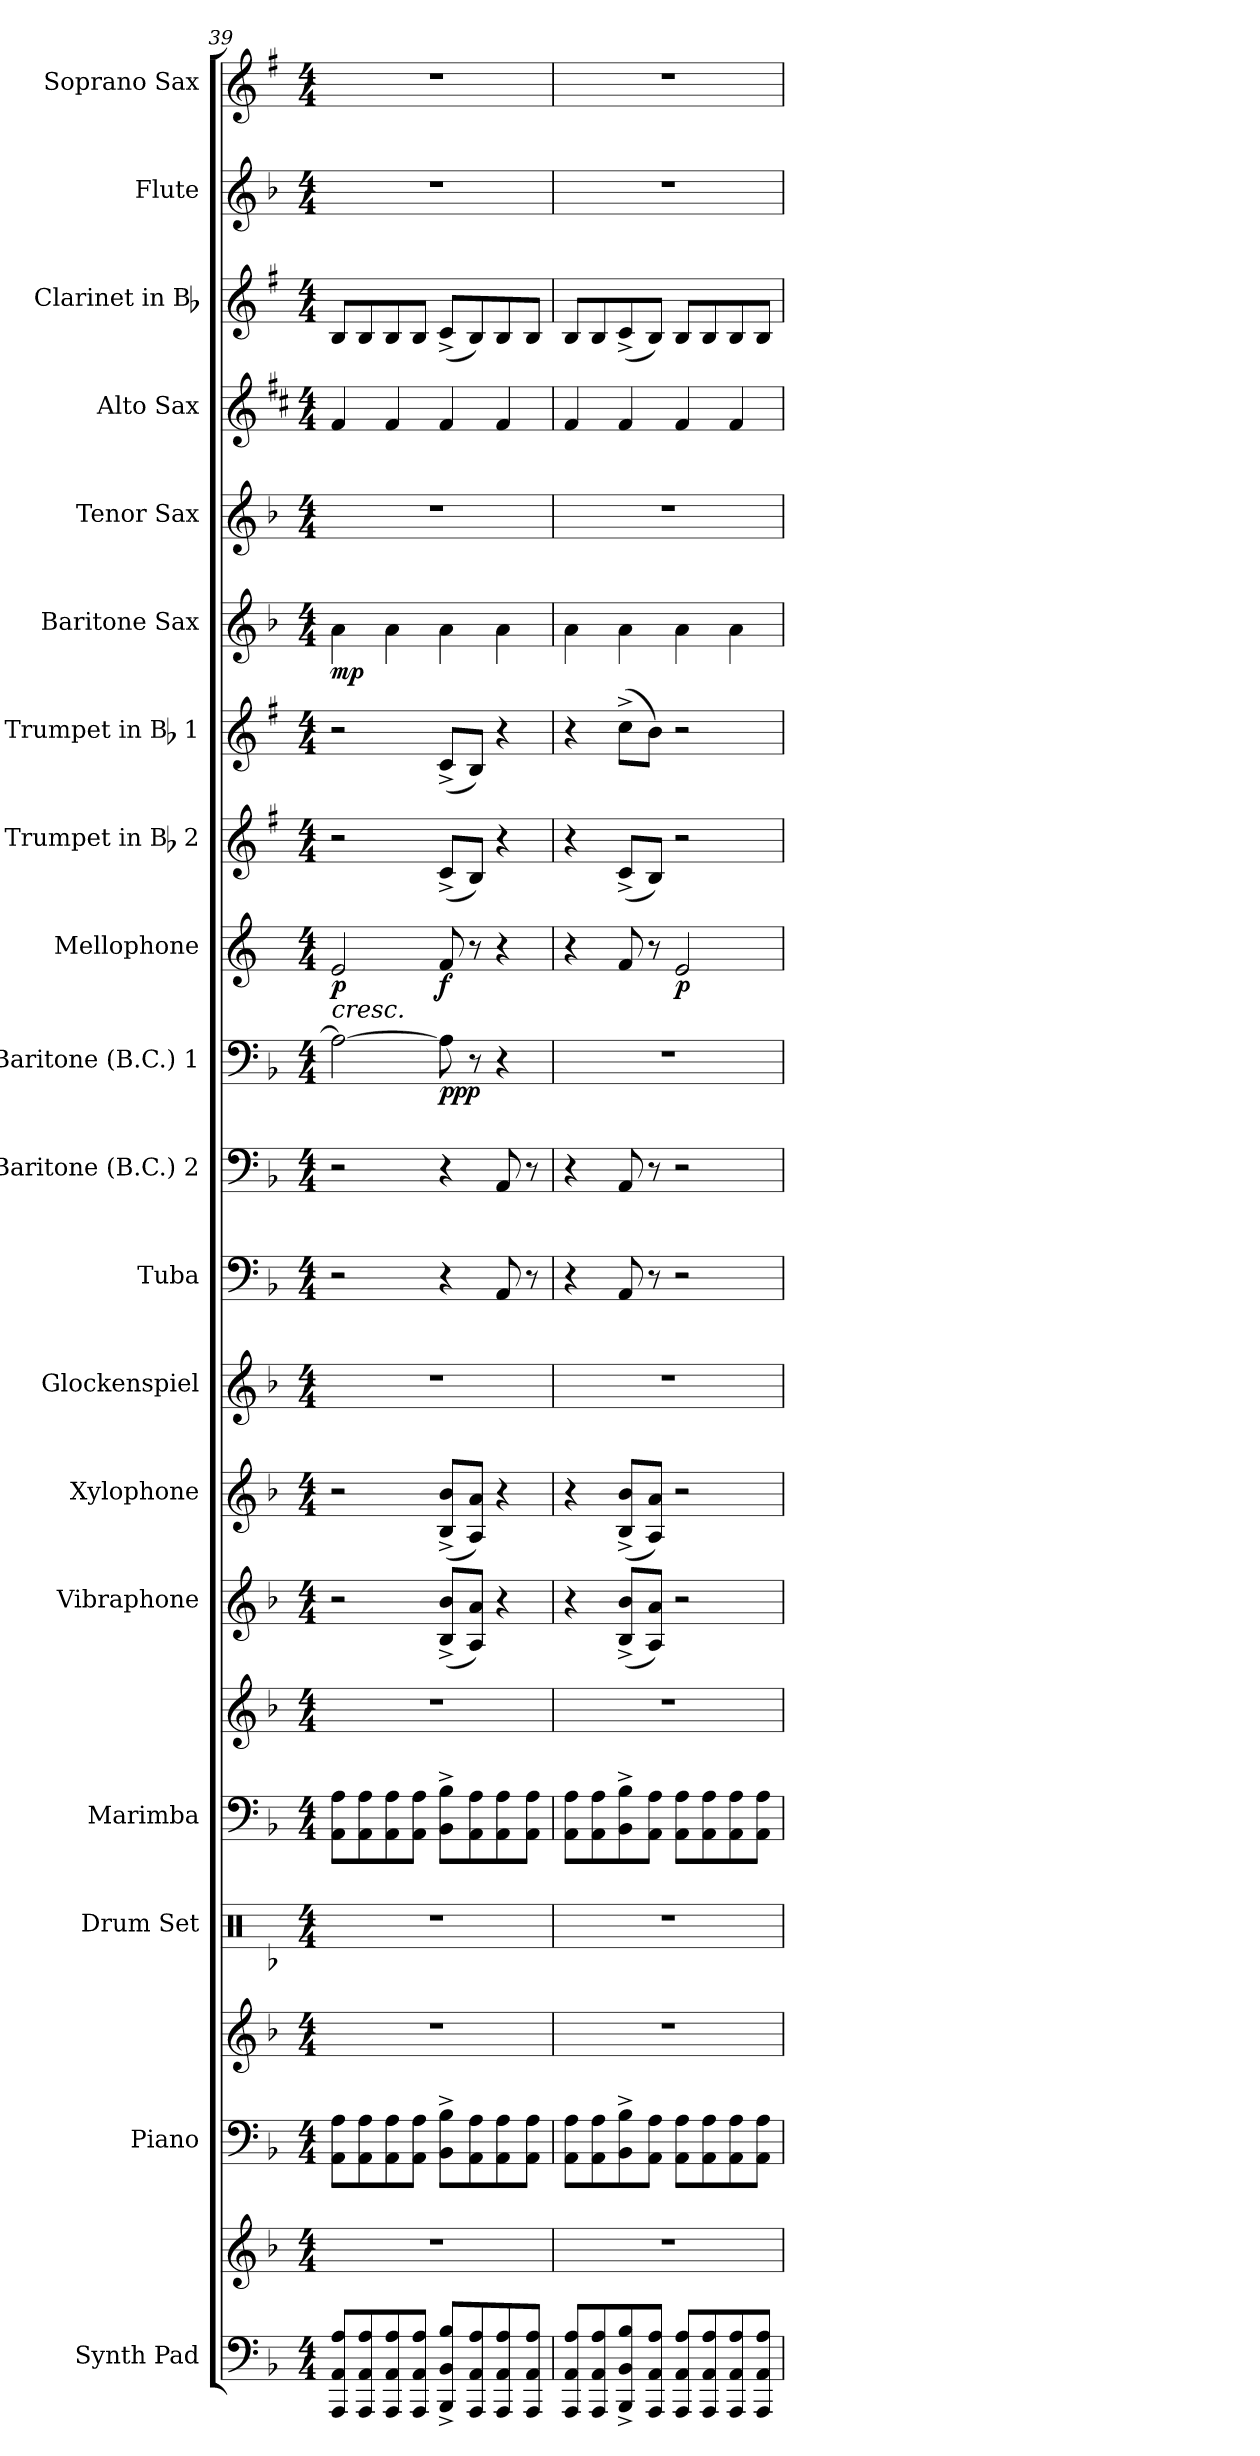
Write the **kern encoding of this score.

**kern	**kern	**kern	**kern	**kern	**kern	**kern	**kern	**kern	**kern	**kern	**kern	**kern	**dynam	**kern	**dynam	**kern	**kern	**kern	**dynam	**kern	**kern	**kern	**kern	**kern
*part19	*part19	*part18	*part18	*part17	*part16	*part16	*part15	*part14	*part13	*part12	*part11	*part10	*part10	*part9	*part9	*part8	*part7	*part6	*part6	*part5	*part4	*part3	*part2	*part1
*staff22	*staff21	*staff20	*staff19	*staff18	*staff17	*staff16	*staff15	*staff14	*staff13	*staff12	*staff11	*staff10	*staff10	*staff9	*staff9	*staff8	*staff7	*staff6	*staff6	*staff5	*staff4	*staff3	*staff2	*staff1
*I"Synth Pad	*	*I"Piano	*	*I"Drum Set	*I"Marimba	*	*I"Vibraphone	*I"Xylophone	*I"Glockenspiel	*I"Tuba	*I"Baritone (B.C.) 2	*I"Baritone (B.C.) 1	*	*I"Mellophone	*	*I"Trumpet in Bb 2	*I"Trumpet in Bb 1	*I"Baritone Sax	*	*I"Tenor Sax	*I"Alto Sax	*I"Clarinet in Bb	*I"Flute	*I"Soprano Sax
*I'Pad	*	*I'Pno.	*	*I'D. S.	*I'Mrb.	*	*I'Vib.	*I'Xyl.	*I'Glk.	*I'Tuba	*I'Bar. 2	*I'Bar. 1	*	*I'Mello.	*	*	*	*I'B. Sx.	*	*I'T. Sx.	*I'A. Sx.	*	*I'Fl.	*I'S. Sx.
!!LO:PB:g=z
*clefF4	*clefG2	*clefF4	*clefG2	*clefX	*clefF4	*clefG2	*clefG2	*clefG2	*clefG2	*clefF4	*clefF4	*clefF4	*	*clefG2	*	*clefG2	*clefG2	*clefG2	*	*clefG2	*clefG2	*clefG2	*clefG2	*clefG2
*	*	*	*	*	*	*	*	*ITrd-7c-12	*ITrd-14c-24	*	*	*	*	*ITrd4c7	*	*ITrd1c2	*ITrd1c2	*ITrd12c21	*	*ITrd8c14	*ITrd5c9	*ITrd1c2	*	*ITrd1c2
*k[b-]	*k[b-]	*k[b-]	*k[b-]	*k[b-]	*k[b-]	*k[b-]	*k[b-]	*k[b-]	*k[b-]	*k[b-]	*k[b-]	*k[b-]	*	*k[b-]	*	*k[b-]	*k[b-]	*k[b-]	*	*k[b-]	*k[b-]	*k[b-]	*k[b-]	*k[b-]
*F:	*F:	*F:	*F:	*F:	*F:	*F:	*F:	*F:	*F:	*F:	*F:	*F:	*	*F:	*	*F:	*F:	*F:	*	*F:	*F:	*F:	*F:	*F:
*M4/4	*M4/4	*M4/4	*M4/4	*M4/4	*M4/4	*M4/4	*M4/4	*M4/4	*M4/4	*M4/4	*M4/4	*M4/4	*	*M4/4	*	*M4/4	*M4/4	*M4/4	*	*M4/4	*M4/4	*M4/4	*M4/4	*M4/4
=39	=39	=39	=39	=39	=39	=39	=39	=39	=39	=39	=39	=39	=39	=39	=39	=39	=39	=39	=39	=39	=39	=39	=39	=39
!	!	!	!	!	!	!	!	!	!	!	!	!	!	!	!LO:HP:b	!	!	!	!	!	!	!	!	!
!	!	!	!	!	!	!	!	!	!	!	!	!	!	!	!LO:DY:n=1:b	!	!	!	!LO:DY:b	!	!	!	!	!
8AAA/ 8AA/ 8A/L	1r	8AA\ 8A\L	1r	1r	8AA\ 8A\L	1r	2r	2r	1r	2r	2r	2A\_	.	2A/	< p	2r	2r	4A\	mp	1r	4A/	8A/L	1r	1r
8AAA/ 8AA/ 8A/	.	8AA\ 8A\	.	.	8AA\ 8A\	.	.	.	.	.	.	.	.	.	.	.	.	.	.	.	.	8A/	.	.
8AAA/ 8AA/ 8A/	.	8AA\ 8A\	.	.	8AA\ 8A\	.	.	.	.	.	.	.	.	.	.	.	.	4A\	.	.	4A/	8A/	.	.
8AAA/ 8AA/ 8A/J	.	8AA\ 8A\J	.	.	8AA\ 8A\J	.	.	.	.	.	.	.	.	.	.	.	.	.	.	.	.	8A/J	.	.
!	!	!	!	!	!	!	!	!	!	!	!	!	!LO:DY:b	!	!LO:DY:n=2:b	!	!	!	!	!	!	!	!	!
8BBB-/^ 8BB-/^ 8B-/^L	.	8BB-\^ 8B-\^L	.	.	8BB-\^ 8B-\^L	.	(8B-/^ 8b-/^L	(8b-/^ 8bb-/^L	.	4r	4r	8A\]	ppp	8B-/	f	(8B-^/L	(8B-^/L	4A\	.	.	4A/	(8B-^/L	.	.
8AAA/ 8AA/ 8A/	.	8AA\ 8A\	.	.	8AA\ 8A\	.	8A/ 8a/J)	8a/ 8aa/J)	.	.	.	8r	.	8r	.	8A/J)	8A/J)	.	.	.	.	8A/)	.	.
8AAA/ 8AA/ 8A/	.	8AA\ 8A\	.	.	8AA\ 8A\	.	4r	4r	.	8AA/	8AA/	4r	.	4r	.	4r	4r	4A\	.	.	4A/	8A/	.	.
8AAA/ 8AA/ 8A/J	.	8AA\ 8A\J	.	.	8AA\ 8A\J	.	.	.	.	8r	8r	.	.	.	.	.	.	.	.	.	.	8A/J	.	.
=40	=40	=40	=40	=40	=40	=40	=40	=40	=40	=40	=40	=40	=40	=40	=40	=40	=40	=40	=40	=40	=40	=40	=40	=40
8AAA/ 8AA/ 8A/L	1r	8AA\ 8A\L	1r	1r	8AA\ 8A\L	1r	4r	4r	1r	4r	4r	1r	.	4r	.	4r	4r	4A\	.	1r	4A/	8A/L	1r	1r
8AAA/ 8AA/ 8A/	.	8AA\ 8A\	.	.	8AA\ 8A\	.	.	.	.	.	.	.	.	.	.	.	.	.	.	.	.	8A/	.	.
8BBB-/^ 8BB-/^ 8B-/^	.	8BB-\^ 8B-\^	.	.	8BB-\^ 8B-\^	.	(8B-/^ 8b-/^L	(8b-/^ 8bb-/^L	.	8AA/	8AA/	.	.	8B-/	.	(8B-^/L	(>8b-^\L	4A\	.	.	4A/	(8B-^/	.	.
8AAA/ 8AA/ 8A/J	.	8AA\ 8A\J	.	.	8AA\ 8A\J	.	8A/ 8a/J)	8a/ 8aa/J)	.	8r	8r	.	.	8r	.	8A/J)	8a\J)	.	.	.	.	8A/J)	.	.
!	!	!	!	!	!	!	!	!	!	!	!	!	!	!	!LO:DY:b	!	!	!	!	!	!	!	!	!
8AAA/ 8AA/ 8A/L	.	8AA\ 8A\L	.	.	8AA\ 8A\L	.	2r	2r	.	2r	2r	.	.	2A/	p	2r	2r	4A\	.	.	4A/	8A/L	.	.
8AAA/ 8AA/ 8A/	.	8AA\ 8A\	.	.	8AA\ 8A\	.	.	.	.	.	.	.	.	.	.	.	.	.	.	.	.	8A/	.	.
8AAA/ 8AA/ 8A/	.	8AA\ 8A\	.	.	8AA\ 8A\	.	.	.	.	.	.	.	.	.	.	.	.	4A\	.	.	4A/	8A/	.	.
8AAA/ 8AA/ 8A/J	.	8AA\ 8A\J	.	.	8AA\ 8A\J	.	.	.	.	.	.	.	.	.	.	.	.	.	.	.	.	8A/J	.	.
.	.	.	.	.	.	.	.	.	.	.	.	.	.	.	[	.	.	.	.	.	.	.	.	.
=	=	=	=	=	=	=	=	=	=	=	=	=	=	=	=	=	=	=	=	=	=	=	=	=
*-	*-	*-	*-	*-	*-	*-	*-	*-	*-	*-	*-	*-	*-	*-	*-	*-	*-	*-	*-	*-	*-	*-	*-	*-
